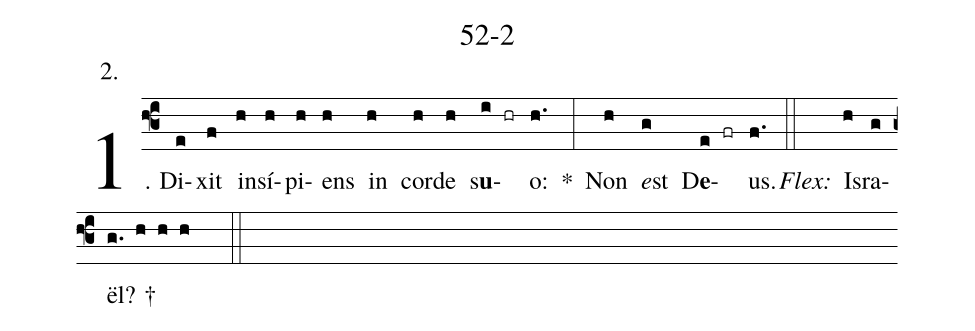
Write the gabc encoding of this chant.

name: 52-2;
annotation: 2.;
%%
(f3)1. Di(e)xit(f) in(h)sí(h)pi(h)ens(h) in(h) cor(h)de(h) s<b>u</b>(i hr)o:(h.) *(:) Non(h) <i>e</i>st(g) D<b>e</b>(e fr)us.(f.) (::)
<i>Flex:</i>()  Is(h)ra(g)ël? †(g. h h h  ::)
